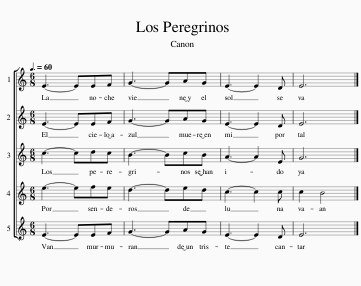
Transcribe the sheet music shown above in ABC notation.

X:1
%%score [ 1 2 3 4 5 ]
L:1/8
Q:3/8=60
M:6/8
I:linebreak $
K:C
V:1 treble
V:2 treble
V:3 treble
V:4 treble
V:5 treble
V:1
 E3- EEF | G3- GAG | E3- E2 D | E6 |] %4
V:2
 E3- EEF | G3- GAG | E3- E2 D | E6 |] %4
V:3
 c3- cdc | B3- BcB | A3- A2 E | G6 |] %4
V:4
 e3- efe | d3- ded | c3- c2 c | c2 B4 |] %4
V:5
 E3- EEF | G3- GAG | E3- E2 D | E6 |] %4
